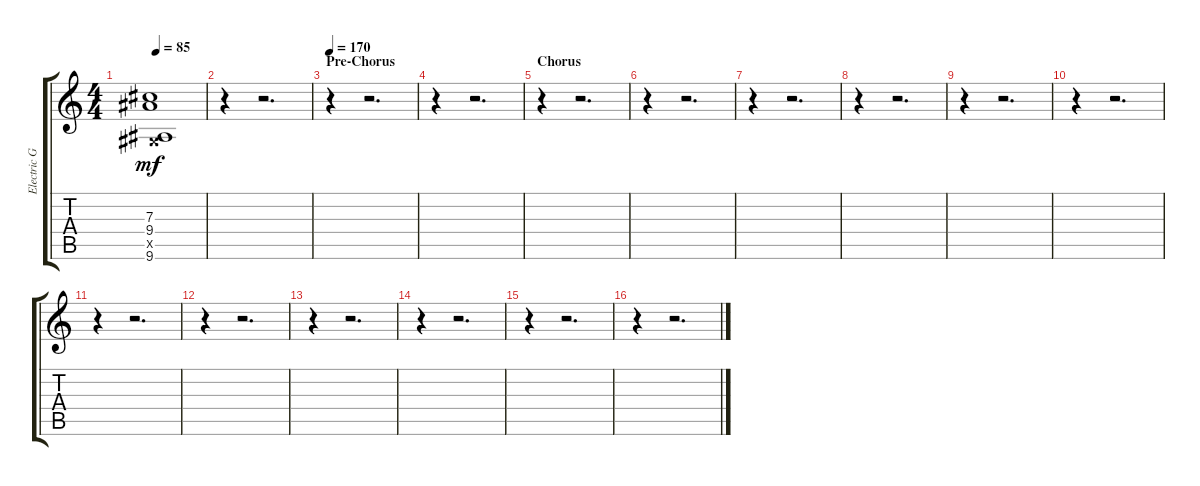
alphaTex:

\track ("Electric Guitar" "Electric G") {instrument electricguitarclean}
\staff {score tabs}
\tuning (Eb4 Bb3 Gb3 Db3 Ab2 Db2) {hide}
\ts (4 4)
\tempo 85
\clef g2
\ks c
(7.3 9.4 0.5{x} 9.6).1{dy mf} |
r.4 r.2{d} |
\section ("" "Pre-Chorus")
\tempo 170
r.4 r.2{d} |
r.4 r.2{d} |
\section ("" "Chorus")
r.4 r.2{d} |
r.4 r.2{d} |
r.4 r.2{d} |
r.4 r.2{d} |
r.4 r.2{d} |
r.4 r.2{d} |
r.4 r.2{d} |
r.4 r.2{d} |
r.4 r.2{d} |
r.4 r.2{d} |
r.4 r.2{d} |
r.4 r.2{d}
